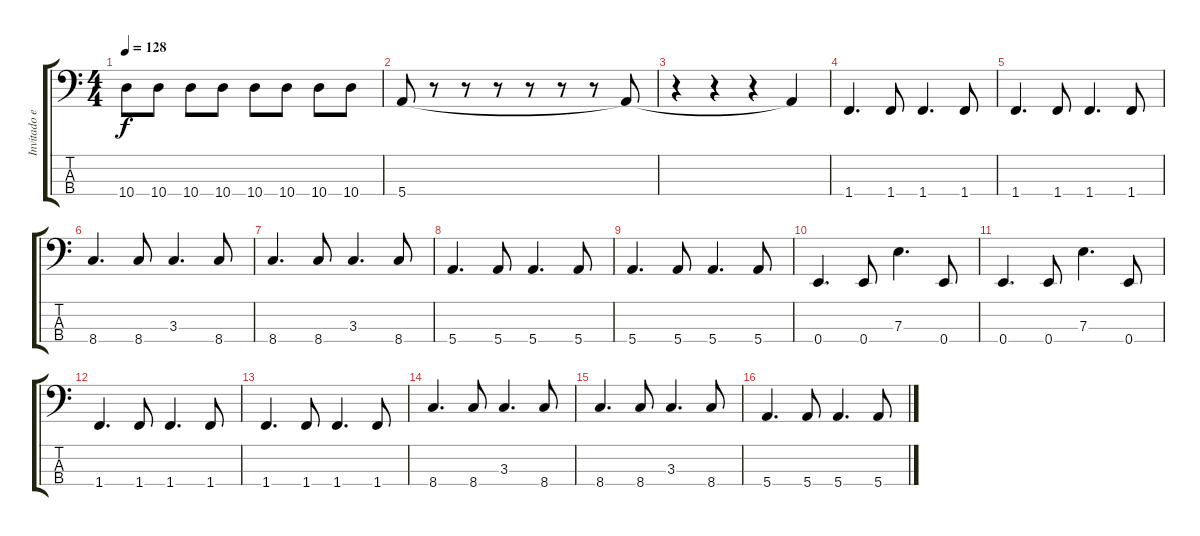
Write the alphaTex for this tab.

\track ("Invitado especial ( Batman )" "Invitado e") {instrument electricbassfinger}
\staff {score tabs}
\tuning (G2 D2 A1 E1) {hide}
\ts (4 4)
\tempo 128
\clef f4
\ks c
10.4.8{dy f} 10.4.8 10.4.8 10.4.8 10.4.8 10.4.8 10.4.8 10.4.8 |
5.4.8 r.8 r.8 r.8 r.8 r.8 r.8 5.4{t}.8 |
r.4 r.4 r.4 5.4{t}.4 |
1.4.4{d} 1.4.8 1.4.4{d} 1.4.8 |
1.4.4{d} 1.4.8 1.4.4{d} 1.4.8 |
8.4.4{d} 8.4.8 3.3.4{d} 8.4.8 |
8.4.4{d} 8.4.8 3.3.4{d} 8.4.8 |
5.4.4{d} 5.4.8 5.4.4{d} 5.4.8 |
5.4.4{d} 5.4.8 5.4.4{d} 5.4.8 |
0.4.4{d} 0.4.8 7.3.4{d} 0.4.8 |
0.4.4{d} 0.4.8 7.3.4{d} 0.4.8 |
1.4.4{d} 1.4.8 1.4.4{d} 1.4.8 |
1.4.4{d} 1.4.8 1.4.4{d} 1.4.8 |
8.4.4{d} 8.4.8 3.3.4{d} 8.4.8 |
8.4.4{d} 8.4.8 3.3.4{d} 8.4.8 |
5.4.4{d} 5.4.8 5.4.4{d} 5.4.8
